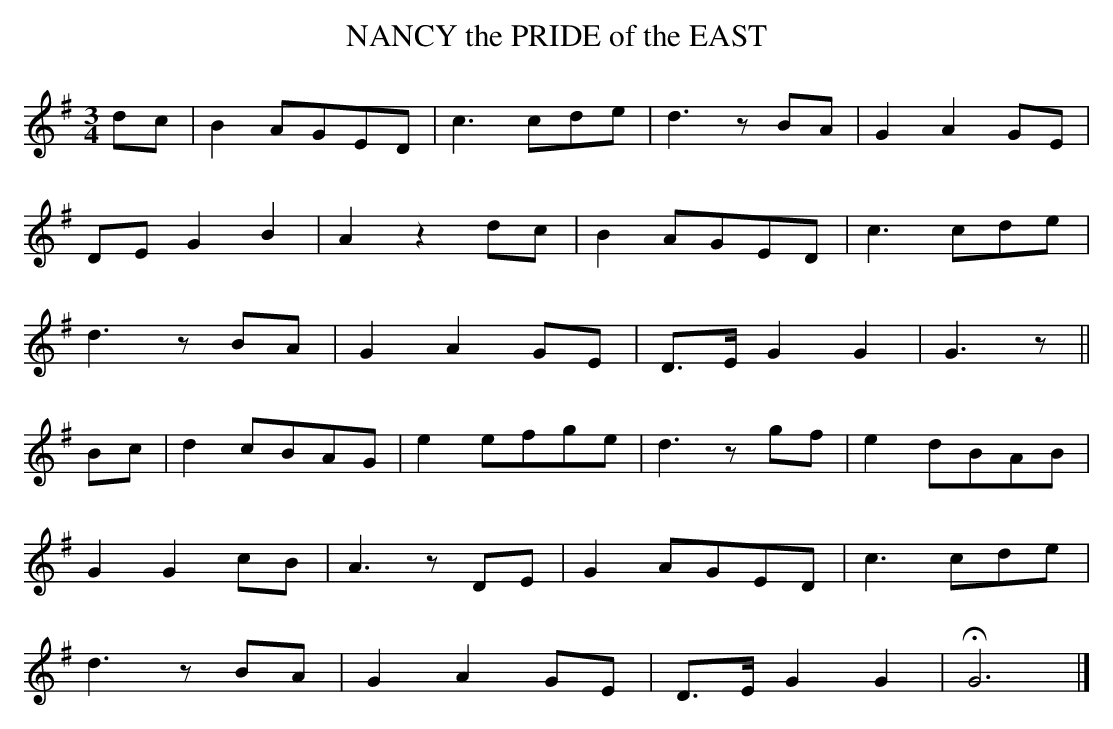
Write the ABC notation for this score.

X:1
T:NANCY the PRIDE of the EAST
L:1/8
M:3/4
K:G
dc|B2 AGED|c3 cde|d3zBA|G2A2GE|
DEG2B2|A2z2dc|B2AGED|c3 cde|
d3zBA|G2A2GE|D>EG2G2|G3z||
Bc|d2 cBAG|e2 efge|d3zgf|e2 dBAB|
G2G2cB|A3zDE|G2AGED|c3 cde|
d3zBA|G2A2GE|D>E G2G2|HG6|]
